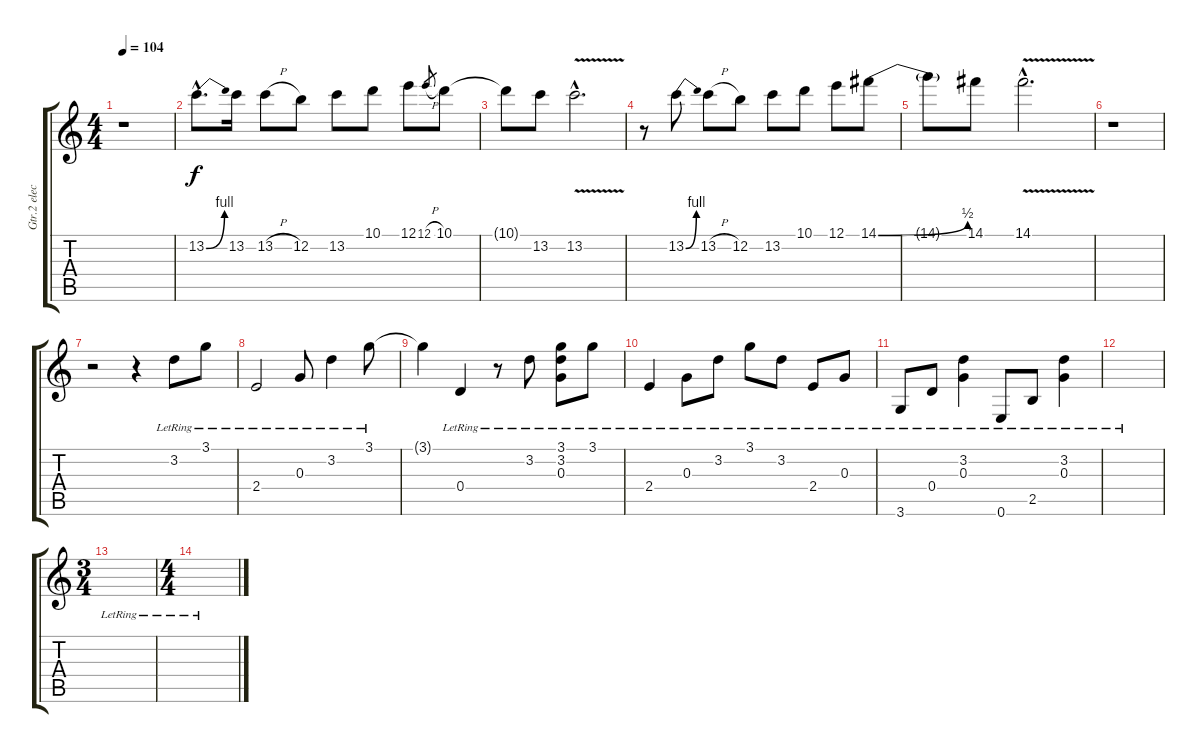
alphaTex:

\track ("Gtr.2 electric" "Gtr.2 elec") {instrument electricguitarjazz}
\staff {score tabs}
\tuning (E4 B3 G3 D3 A2 E2) {hide}
\ts (4 4)
\tempo 104
\clef g2
\ks c
r.1{dy f} |
13.2{be (bend 0 0 60 4) hac}.8{d} 13.2.16 13.2{h}.8 12.2.8 13.2.8 10.1.8 12.1.8 12.1{h}.8{gr} 10.1.8 |
10.1{t}.8 13.2.8 13.2{v hac}.2{d} |
r.8 13.2{be (bend 0 0 60 4)}.8 13.2{h}.8 12.2.8 13.2.8 10.1.8 12.1.8 14.1{be (bend 0 0 60 2)}.8 |
14.1{t}.8 14.1.8 14.1{v hac}.2{d} |
r.1 |
r.2 r.4 3.2{lr}.8 3.1{lr}.8 |
2.4{lr}.2 0.3{lr}.8 3.2{lr}.4 3.1{lr}.8 |
3.1{t}.4 0.4{lr}.4 r.8 3.2{lr}.8 (3.1{lr} 3.2{lr} 0.3{lr}).8 3.1{lr}.8 |
2.4{lr}.4 0.3{lr}.8 3.2{lr}.8 3.1{lr}.8 3.2{lr}.8 2.4{lr}.8 0.3{lr}.8 |
3.6{lr}.8 0.4{lr}.8 (3.2{lr} 0.3{lr}).4 0.6{lr}.8 2.5{lr}.8 (3.2{lr} 0.3{lr}).4 |
|
\ts (3 4)
|
\ts (4 4)
